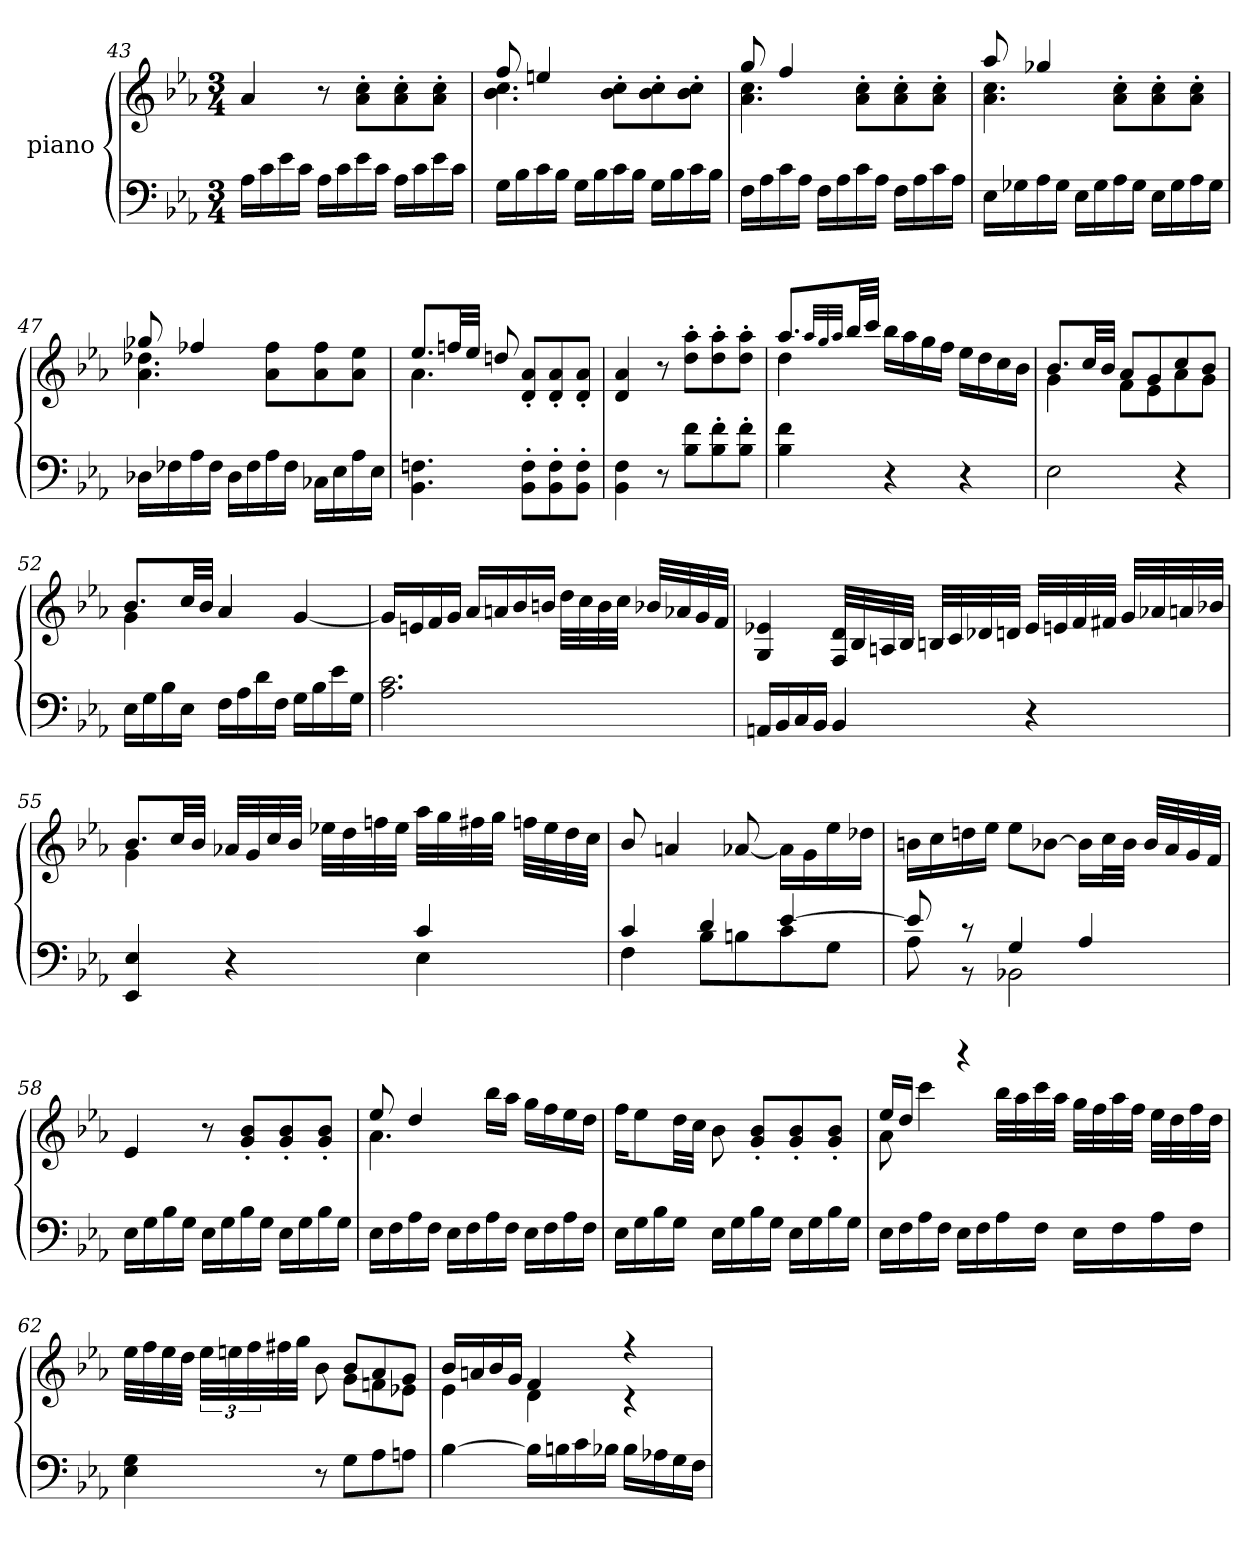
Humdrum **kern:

**kern	**kern
*part2	*part1
*staff2	*staff1
*	*I"piano
*clefF4	*clefG2
*k[b-e-a-]	*k[b-e-a-]
*E-:	*E-:
*M3/4	*M3/4
=43	=43
16A-LL	4a-
16c	.
16e-	.
16cJJ	.
16A-LL	8r
16c	.
16e-	8a-'> 8cc'>L
16cJJ	.
16A-LL	8a-'> 8cc'>
16c	.
16e-	8a-'> 8cc'>J
16cJJ	.
=44	=44
*	*^
16GLL	8ff	4.b- 4.cc
16B-	.	.
16c	4een	.
16B-JJ	.	.
16GLL	.	.
16B-	.	.
16c	4.ryy	8b-'> 8cc'>L
16B-JJ	.	.
16GLL	.	8b-'> 8cc'>
16B-	.	.
16c	.	8b-'> 8cc'>J
16B-JJ	.	.
=45	=45	=45
16FLL	8gg	4.a- 4.cc
16A-	.	.
16c	4ff	.
16A-JJ	.	.
16FLL	.	.
16A-	.	.
16c	4.ryy	8a-'> 8cc'>L
16A-JJ	.	.
16FLL	.	8a-'> 8cc'>
16A-	.	.
16c	.	8a-'> 8cc'>J
16A-JJ	.	.
=46	=46	=46
16E-LL	8aa-	4.a- 4.cc
16G-X	.	.
16A-	4gg-X	.
16G-JJ	.	.
16E-LL	.	.
16G-	.	.
16A-	4.ryy	8a-'> 8cc'>L
16G-JJ	.	.
16E-LL	.	8a-'> 8cc'>
16G-	.	.
16A-	.	8a-'> 8cc'>J
16G-JJ	.	.
=47	=47	=47
16D-XLL	8gg-X	4.a- 4.dd-X
16F-X	.	.
16A-	4ff-X	.
16F-JJ	.	.
16D-LL	.	.
16F-	.	.
16A-	4.ryy	8a- 8ff-L
16F-JJ	.	.
16C-XLL	.	8a- 8ff-
16E-	.	.
16A-	.	8a- 8ee-J
16E-JJ	.	.
=48	=48	=48
4.BB- 4.Fn	8.ee-L	4.a-
.	32ffnLL	.
.	32ee-JJJ	.
.	8ddn	.
8BB-'> 8F'>L	8d'> 8a-'>L	4.ryy
8BB-'> 8F'>	8d'> 8a-'>	.
8BB-'> 8F'>J	8d'> 8a-'>J	.
*	*v	*v
=49	=49
4BB- 4F	4d 4a-
8r	8r
8B- 8fL	8dd'> 8aa-'>L
8B-'> 8f'>	8dd'> 8aa-'>
8B-'> 8f'>J	8dd'> 8aa-'>J
=50	=50
*	*^
4B- 4f	8.aa-L	4dd
.	32qaa-LL	.
.	32qgg	.
.	32qaa-JJ	.
.	32bb-LL	.
.	32cccJJJ	.
4r	2ryy	16bb-LL
.	.	16aa-
.	.	16gg
.	.	16ffJJ
4r	.	16ee-LL
.	.	16dd
.	.	16cc
.	.	16b-JJ
=51	=51	=51
2E-	8.b-L	4g
.	32ccLL	.
.	32b-JJJ	.
.	8a-L	8fL
.	8g	8e-
4r	8cc	8a-
.	8b-J	8gJ
=52	=52	=52
16E-LL	8.b-L	4g
16G	.	.
16B-	.	.
16E-JJ	32ccLL	.
.	32b-JJJ	.
16FLL	4a-	2ryy
16A-	.	.
16d	.	.
16FJJ	.	.
16GLL	[4g	.
16B-	.	.
16e-	.	.
16GJJ	.	.
*	*v	*v
=53	=53
2.A- 2.c	16gLL]
.	16en
.	16f
.	16gJJ
.	16a-LL
.	16an
.	16b-
.	16bnJJ
.	32ddLLL
.	32cc
.	32b
.	32ccJJJ
.	32b-XLLL
.	32a-X
.	32g
.	32fJJJ
=54	=54
16AAnLL	4G 4e-X
16BB-	.
16C	.
16BB-JJ	.
4BB-	32F 32dLLL
.	32B-
.	32An
.	32B-JJJ
.	32BnLLL
.	32c
.	32d-X
.	32dnJJJ
4r	32e-LLL
.	32en
.	32f
.	32f#XJJJ
.	32gLLL
.	32a-X
.	32an
.	32b-XJJJ
=55	=55
*^	*^
4EE- 4E-	2ryy	8.b-L	4g
.	.	32ccLL	.
.	.	32b-JJJ	.
4r	.	2ryy	32a-XLLL
.	.	.	32g
.	.	.	32cc
.	.	.	32b-JJJ
.	.	.	32ee-XLLL
.	.	.	32dd
.	.	.	32ffn
.	.	.	32ee-JJJ
4c	4E-	.	32aa-LLL
.	.	.	32gg
.	.	.	32ff#X
.	.	.	32ggJJJ
.	.	.	32ffnLLL
.	.	.	32ee-
.	.	.	32dd
.	.	.	32ccJJJ
*	*	*v	*v
=56	=56	=56
4c	4F	8b-/
.	.	4an
4d	8B-L	.
.	8Bn	[8a-X
[4e-	8c	16a-LL]
.	.	16g
.	8GJ	16ee-
.	.	16dd-XJJ
=57	=57	=57
8e-]	8A-	16bnLL
.	.	16cc
8r	8r	16ddn
.	.	16ee-JJ
4G	2BB-X	8ee-L
.	.	[8b-XJ
4A-	.	16b-LL]
.	.	32ccL
.	.	32b-JJJ
.	.	32b-LLL
.	.	32a-
.	.	32g
.	.	32fJJJ
*v	*v	*
=58	=58
16E-LL	4e-
16G	.
16B-	.
16GJJ	.
16E-LL	8r
16G	.
16B-	8g'> 8b-'>L
16GJJ	.
16E-LL	8g'> 8b-'>
16G	.
16B-	8g'> 8b-'>J
16GJJ	.
=59	=59
*	*^
16E-LL	8ee-	4.a-
16F	.	.
16A-	4dd	.
16FJJ	.	.
16E-LL	.	.
16F	.	.
16A-	4.ryy	16bb-LL
16FJJ	.	16aa-JJ
16E-LL	.	16ggLL
16F	.	16ff
16A-	.	16ee-
16FJJ	.	16ddJJ
*	*v	*v
=60	=60
16E-LL	16ffKL
16G	8ee-
16B-	.
16GJJ	32ddLL
.	32ccJJJ
16E-LL	8b-
16G	.
16B-	8g'> 8b-'>L
16GJJ	.
16E-LL	8g'> 8b-'>
16G	.
16B-	8g'> 8b-'>J
16GJJ	.
=61	=61
*	*^
16E-LL	16ee-LL	8a-
16F	16ddJJ	.
16A-	8ryy	4ccc
16FJJ	.	.
16E-LL	4r	.
16F	.	.
16A-	.	32bb-LLL
.	.	32aa-
16FJJ	.	32ccc
.	.	32aa-JJJ
16E-LL	4ryy	32ggLLL
.	.	32ff
16F	.	32aa-
.	.	32ffJJJ
16A-	.	32ee-LLL
.	.	32dd
16FJJ	.	32ff
.	.	32ddJJJ
=62	=62	=62
4E- 4G	4.ryy	32ee-LLL
.	.	32ff
.	.	32ee-
.	.	32ddJJJ
.	.	48ee-LLL
.	.	48een
.	.	48ff
.	.	32ff#X
.	.	32ggJJJ
8r	.	8b-
8GL	8b-L	8gL
8A-	8a-	8fn
8AnJ	8gJ	8e-XJ
=63	=63	=63
[4B-	16b-LL	4e-
.	16an	.
.	16b-	.
.	16gJJ	.
16B-LL]	4f	4d
16Bn	.	.
16c	.	.
16B-XJJ	.	.
16B-LL	4r	4r
16A-X	.	.
16G	.	.
16FJJ	.	.
*	*v	*v
=	=
*-	*-
